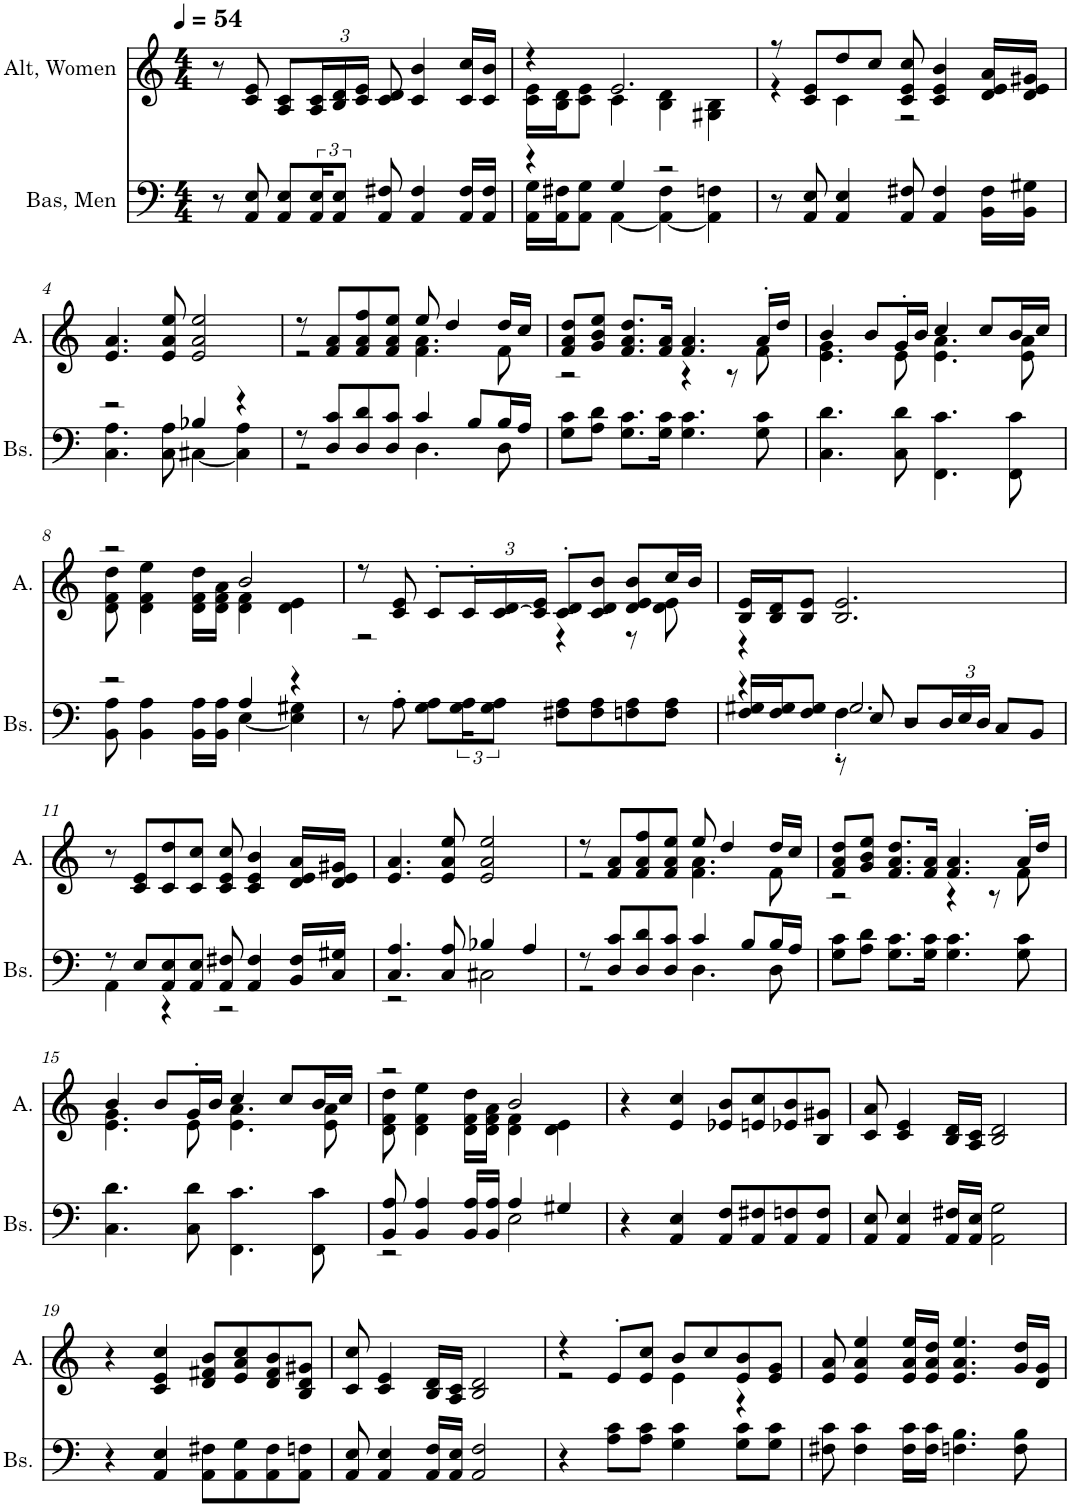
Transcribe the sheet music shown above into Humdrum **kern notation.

**kern	**kern
*part2	*part1
*staff2	*staff1
*I"Bas, Men	*I"Alt, Women
*I'Bs.	*I'A.
*clefF4	*clefG2
*k[]	*k[]
*M4/4	*M4/4
*MM54	*MM54
=1	=1
8r	8r
8AA/ 8E/	8c/ 8e/
8AA/ 8E/L	8A/ 8c/L
*	*Xbrackettup
24AA/ 24E/K	24A/ 24c/L
12AA/ 12E/J	24B/ 24d/
.	24c/ 24e/JJ
8AA/ 8F#X/	8c/ 8d/
4AA/ 4F#/	4c/ 4b/
16AA/ 16F#/LL	16c/ 16cc/LL
16AA/ 16F#/JJ	16c/ 16b/JJ
=2	=2
*^	*^
4r	16AA\ 16G\LL	4r	16c\ 16e\LL
.	16AA\ 16F#X\J	.	16B\ 16d\J
.	8AA\ 8G\J	.	8c\ 8e\J
4G/	[4AA\	2.e/	4c\
2r	4AA\_ 4F#\	.	4B\ 4d\
.	4AA\] 4Fn\	.	4G#X\ 4B\
*v	*v	*	*
=3	=3	=3
8r	8r	4r
8AA/ 8E/	8c/ 8e/L	.
4AA/ 4E/	8dd/	4c\
.	8cc/J	.
8AA/ 8F#X/	8c/ 8e/ 8cc/	2r
4AA/ 4F#/	4c/ 4e/ 4b/	.
16BB\ 16F#\LL	16d/ 16e/ 16a/LL	.
16BB\ 16G#X\JJ	16d/ 16e/ 16g#X/JJ	.
*	*v	*v
!!LO:LB:g=z
=4	=4
*^	*
2r	4.C\ 4.A\	4.e/ 4.a/
.	8C\ 8A\	8e/ 8a/ 8ee/
4B-X/	[4C#X\	2e/ 2a/ 2ee/
4r	4C#\] 4A\	.
=5	=5	=5
*	*	*^
8r	2r	8r	2r
8D/ 8c/L	.	8f/ 8a/L	.
8D/ 8d/	.	8f/ 8a/ 8ff/	.
8D/ 8c/J	.	8f/ 8a/ 8ee/J	.
4c/	4.D\	8ee/	4.f\ 4.a\
.	.	4dd/	.
8B/L	.	.	.
16B/L	8D\	16dd/LL	8f\
16A/JJ	.	16cc/JJ	.
*v	*v	*	*
=6	=6	=6
8G\ 8c\L	8f/ 8a/ 8dd/L	2r
8A\ 8d\J	8g/ 8b/ 8ee/J	.
8.G\ 8.c\L	8.f/ 8.a/ 8.dd/L	.
16G\ 16c\Jk	16f/ 16a/Jk	.
4.G\ 4.c\	4.f/ 4.a/	4r
.	.	8r
8G\ 8c\	16a'/LL	8f\
.	16dd/JJ	.
=7	=7	=7
4.C\ 4.d\	4b/	4.e\ 4.g\
.	8b/L	.
8C\ 8d\	16g'/L	8e\
.	16b/JJ	.
4.FF\ 4.c\	4cc/	4.e\ 4.a\
.	8cc/L	.
8FF\ 8c\	16b/L	8e\ 8a\
.	16cc/JJ	.
!!LO:LB:g=z	!!
=8	=8	=8
*^	*	*
2r	8BB\ 8A\	2r	8d\ 8f\ 8dd\
.	4BB\ 4A\	.	4d\ 4f\ 4ee\
.	16BB\ 16A\LL	.	16d\ 16f\ 16dd\LL
.	16BB\ 16A\JJ	.	16d\ 16f\ 16a\JJ
4A/	[4E\	2b/	4d\ 4f\
4r	4E\] 4G#X\	.	4d\ 4e\
*v	*v	*	*
=9	=9	=9
8r	8r	2r
8A'\	8c/ 8e/	.
8G\ 8A\L	8c'/L	.
24G\ 24A\K	24c'/L	.
12G\ 12A\J	[24c/ 24d/	.
.	24c/] 24e/JJ	.
8F#X\ 8A\L	8c/' 8d/'L	4r
8F#\ 8A\	8c/ 8d/ 8b/J	.
8Fn\ 8A\	8d/ 8e/ 8b/L	8r
8F\ 8A\J	16cc/L	8d\ 8e\
.	16b/JJ	.
*	*v	*v
=10	=10
*^	*
*	*^	*
4r	4r	16F/ 16G#X/LL	16B/ 16e/LL
.	.	16F/ 16G#/J	16B/ 16d/J
.	.	8F/ 8G#/J	8B/ 8e/J
2.G#/	4F'\	8r	2.B/ 2.e/
.	.	8E/	.
.	2r	8D/L	.
*	*	*Xbrackettup	*
.	.	24D/L	.
.	.	24E/	.
.	.	24D/JJ	.
.	.	8C/L	.
.	.	8BB/J	.
*	*v	*v	*
!!LO:LB:g=z
=11	=11	=11
8r	4AA\	8r
8E/L	.	8c/ 8e/L
8AA/ 8E/	4r	8c/ 8dd/
8AA/ 8E/J	.	8c/ 8cc/J
8AA/ 8F#X/	2r	8c/ 8e/ 8cc/
4AA/ 4F#/	.	4c/ 4e/ 4b/
16BB/ 16F#/LL	.	16d/ 16e/ 16a/LL
16C/ 16G#X/JJ	.	16d/ 16e/ 16g#X/JJ
=12	=12	=12
4.C/ 4.A/	2r	4.e/ 4.a/
8C/ 8A/	.	8e/ 8a/ 8ee/
4B-X/	2C#X\	2e/ 2a/ 2ee/
4A/	.	.
=13	=13	=13
*	*	*^
8r	2r	8r	2r
8D/ 8c/L	.	8f/ 8a/L	.
8D/ 8d/	.	8f/ 8a/ 8ff/	.
8D/ 8c/J	.	8f/ 8a/ 8ee/J	.
4c/	4.D\	8ee/	4.f\ 4.a\
.	.	4dd/	.
8B/L	.	.	.
16B/L	8D\	16dd/LL	8f\
16A/JJ	.	16cc/JJ	.
*v	*v	*	*
=14	=14	=14
8G\ 8c\L	8f/ 8a/ 8dd/L	2r
8A\ 8d\J	8g/ 8b/ 8ee/J	.
8.G\ 8.c\L	8.f/ 8.a/ 8.dd/L	.
16G\ 16c\Jk	16f/ 16a/Jk	.
4.G\ 4.c\	4.f/ 4.a/	4r
.	.	8r
8G\ 8c\	16a'/LL	8f\
.	16dd/JJ	.
!!LO:LB:g=z	!!
=15	=15	=15
4.C\ 4.d\	4b/	4.e\ 4.g\
.	8b/L	.
8C\ 8d\	16g'/L	8e\
.	16b/JJ	.
4.FF\ 4.c\	4cc/	4.e\ 4.a\
.	8cc/L	.
8FF\ 8c\	16b/L	8e\ 8a\
.	16cc/JJ	.
=16	=16	=16
*^	*	*
8BB/ 8A/	2r	2r	8d\ 8f\ 8dd\
4BB/ 4A/	.	.	4d\ 4f\ 4ee\
16BB/ 16A/LL	.	.	16d\ 16f\ 16dd\LL
16BB/ 16A/JJ	.	.	16d\ 16f\ 16a\JJ
4A/	2E\	2b/	4d\ 4f\
4G#X/	.	.	4d\ 4e\
*v	*v	*	*
*	*v	*v
=17	=17
4r	4r
4AA/ 4E/	4e/ 4cc/
8AA/ 8F/L	8e-X/ 8b/L
8AA/ 8F#X/	8en/ 8cc/
8AA/ 8Fn/	8e-X/ 8b/
8AA/ 8F/J	8B/ 8g#X/J
=18	=18
8AA/ 8E/	8c/ 8a/
4AA/ 4E/	4c/ 4e/
16AA/ 16F#X/LL	16B/ 16d/LL
16AA/ 16E/JJ	16A/ 16c/JJ
2AA\ 2G\	2B/ 2d/
!!LO:LB:g=z
=19	=19
4r	4r
4AA/ 4E/	4c/ 4e/ 4cc/
8AA\ 8F#X\L	8d/ 8f#X/ 8b/L
8AA\ 8G\	8e/ 8a/ 8cc/
8AA\ 8F#\	8d/ 8f#/ 8b/
8AA\ 8Fn\J	8B/ 8d/ 8g#X/J
=20	=20
8AA/ 8E/	8c/ 8cc/
4AA/ 4E/	4c/ 4e/
16AA/ 16F/LL	16B/ 16d/LL
16AA/ 16E/JJ	16A/ 16c/JJ
2AA/ 2F/	2B/ 2d/
=21	=21
*	*^
4r	4r	2r
8A\ 8c\L	8e'/L	.
8A\ 8c\J	8e/ 8cc/J	.
4G\ 4c\	8b/L	4e\
.	8cc/	.
8G\ 8c\L	8e/ 8b/	4r
8G\ 8c\J	8e/ 8g/J	.
*	*v	*v
=22	=22
8F#X\ 8c\	8e/ 8a/
4F#\ 4c\	4e/ 4a/ 4ee/
16F#\ 16c\LL	16e/ 16a/ 16ee/LL
16F#\ 16c\JJ	16e/ 16a/ 16dd/JJ
4.Fn\ 4.B\	4.e/ 4.a/ 4.ee/
8F\ 8B\	16g/ 16dd/LL
.	16d/ 16g/JJ
=	=
*-	*-
